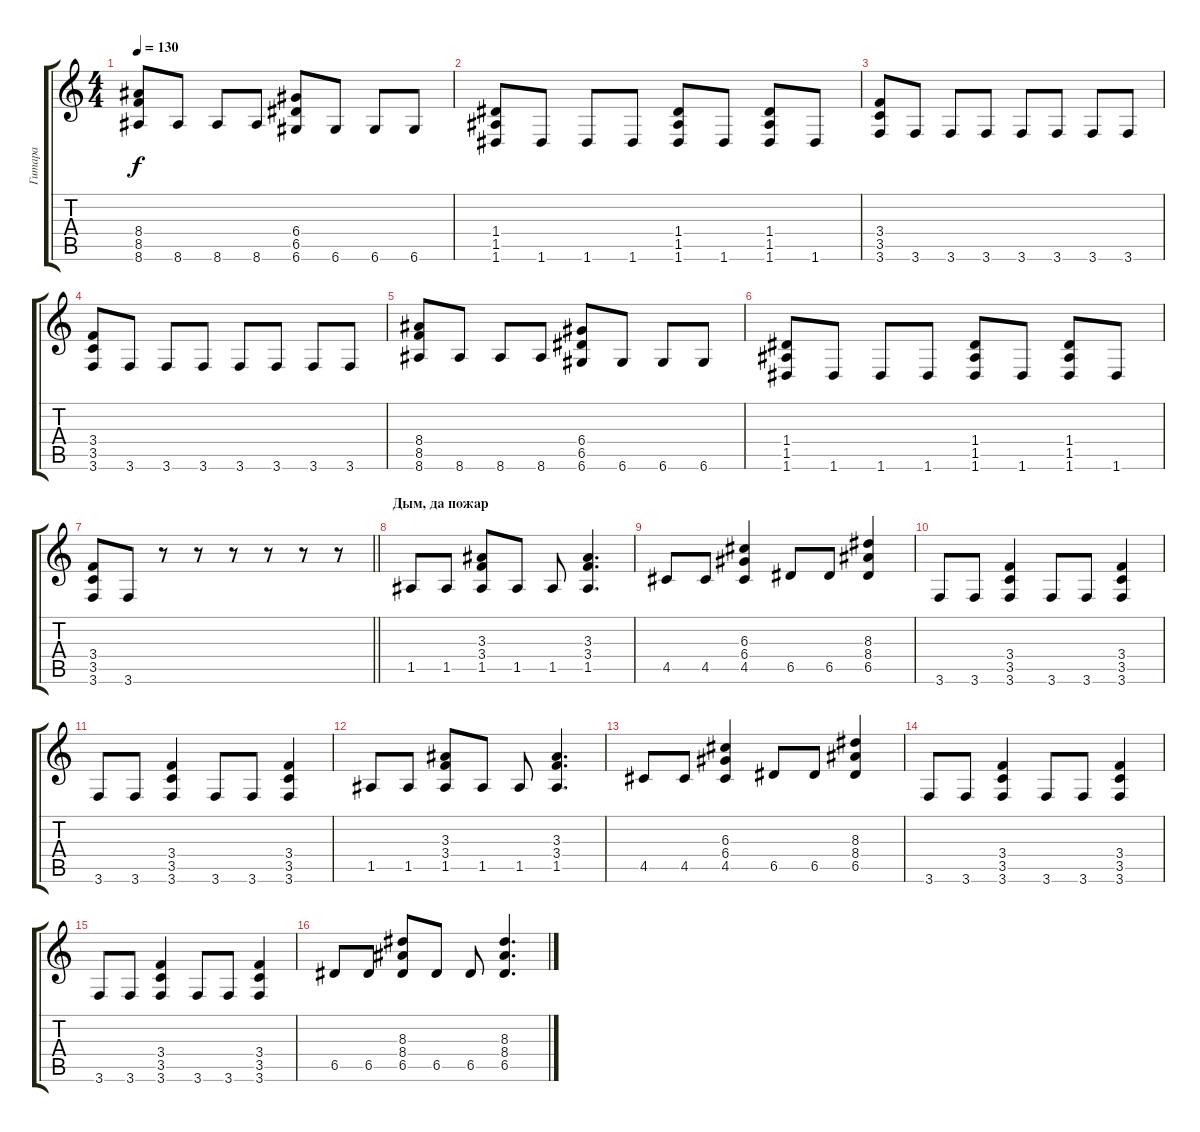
\track ("Гитара" "Гитара") {instrument distortionguitar}
\staff {score tabs}
\tuning (E4 B3 G3 D3 A2 D2) {hide}
\ts (4 4)
\tempo 130
\clef g2
\ks c
(8.4 8.5 8.6).8{dy f} 8.6.8 8.6.8 8.6.8 (6.4 6.5 6.6).8 6.6.8 6.6.8 6.6.8 |
(1.4 1.5 1.6).8 1.6.8 1.6.8 1.6.8 (1.4 1.5 1.6).8 1.6.8 (1.4 1.5 1.6).8 1.6.8 |
(3.4 3.5 3.6).8 3.6.8 3.6.8 3.6.8 3.6.8 3.6.8 3.6.8 3.6.8 |
(3.4 3.5 3.6).8 3.6.8 3.6.8 3.6.8 3.6.8 3.6.8 3.6.8 3.6.8 |
(8.4 8.5 8.6).8 8.6.8 8.6.8 8.6.8 (6.4 6.5 6.6).8 6.6.8 6.6.8 6.6.8 |
(1.4 1.5 1.6).8 1.6.8 1.6.8 1.6.8 (1.4 1.5 1.6).8 1.6.8 (1.4 1.5 1.6).8 1.6.8 |
\barLineRight lightlight
(3.4 3.5 3.6).8 3.6.8 r.8 r.8 r.8 r.8 r.8 r.8 |
\section ("" "Дым, да пожар")
1.5.8 1.5.8 (3.3 3.4 1.5).8 1.5.8 1.5.8 (3.3 3.4 1.5).4{d} |
4.5.8 4.5.8 (6.3 6.4 4.5).4 6.5.8 6.5.8 (8.3 8.4 6.5).4 |
3.6.8 3.6.8 (3.4 3.5 3.6).4 3.6.8 3.6.8 (3.4 3.5 3.6).4 |
3.6.8 3.6.8 (3.4 3.5 3.6).4 3.6.8 3.6.8 (3.4 3.5 3.6).4 |
1.5.8 1.5.8 (3.3 3.4 1.5).8 1.5.8 1.5.8 (3.3 3.4 1.5).4{d} |
4.5.8 4.5.8 (6.3 6.4 4.5).4 6.5.8 6.5.8 (8.3 8.4 6.5).4 |
3.6.8 3.6.8 (3.4 3.5 3.6).4 3.6.8 3.6.8 (3.4 3.5 3.6).4 |
3.6.8 3.6.8 (3.4 3.5 3.6).4 3.6.8 3.6.8 (3.4 3.5 3.6).4 |
6.5.8 6.5.8 (8.3 8.4 6.5).8 6.5.8 6.5.8 (8.3 8.4 6.5).4{d}
